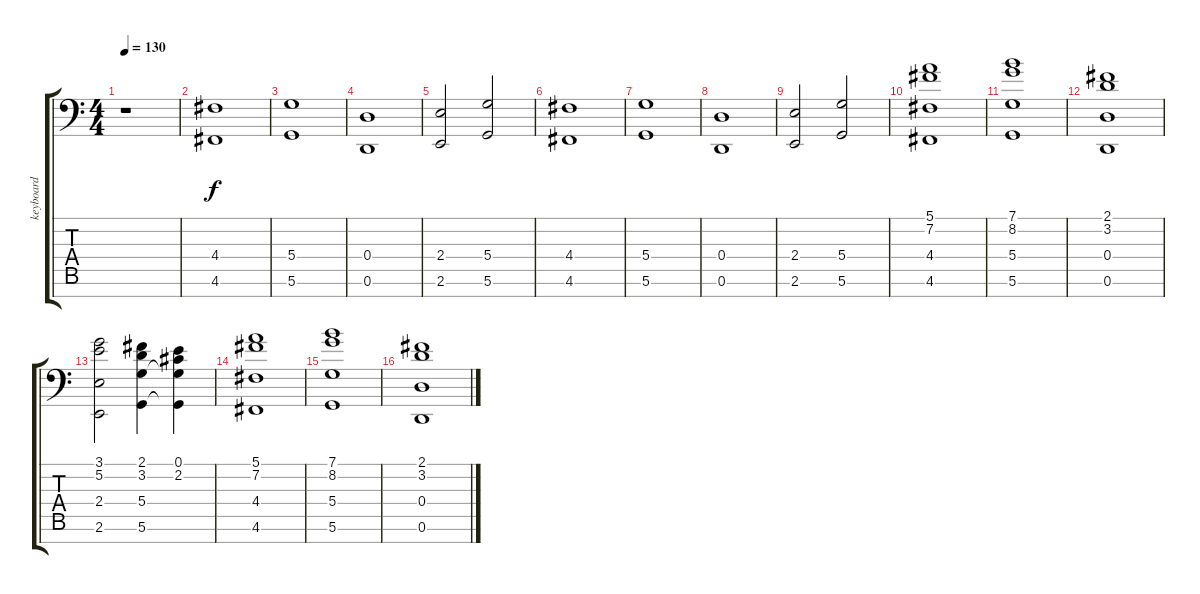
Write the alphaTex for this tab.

\track ("keyboard" "keyboard") {instrument choiraahs}
\staff {score tabs}
\tuning (E4 B3 G3 D3 A2 D2 D1) {hide}
\ts (4 4)
\tempo 130
\clef f4
\ks c
r.1{dy f instrument choiraahs} |
(4.4 4.6).1 |
(5.4 5.6).1 |
(0.4 0.6).1 |
(2.4 2.6).2 (5.4 5.6).2 |
(4.4 4.6).1 |
(5.4 5.6).1 |
(0.4 0.6).1 |
(2.4 2.6).2 (5.4 5.6).2 |
(5.1 7.2 4.4 4.6).1 |
(7.1 8.2 5.4 5.6).1 |
(2.1 3.2 0.4 0.6).1 |
(3.1 5.2 2.4 2.6).2 (2.1 3.2 5.4 5.6).4 (0.1 2.2 5.4{t} 5.6{t}).4 |
(5.1 7.2 4.4 4.6).1 |
(7.1 8.2 5.4 5.6).1 |
(2.1 3.2 0.4 0.6).1
